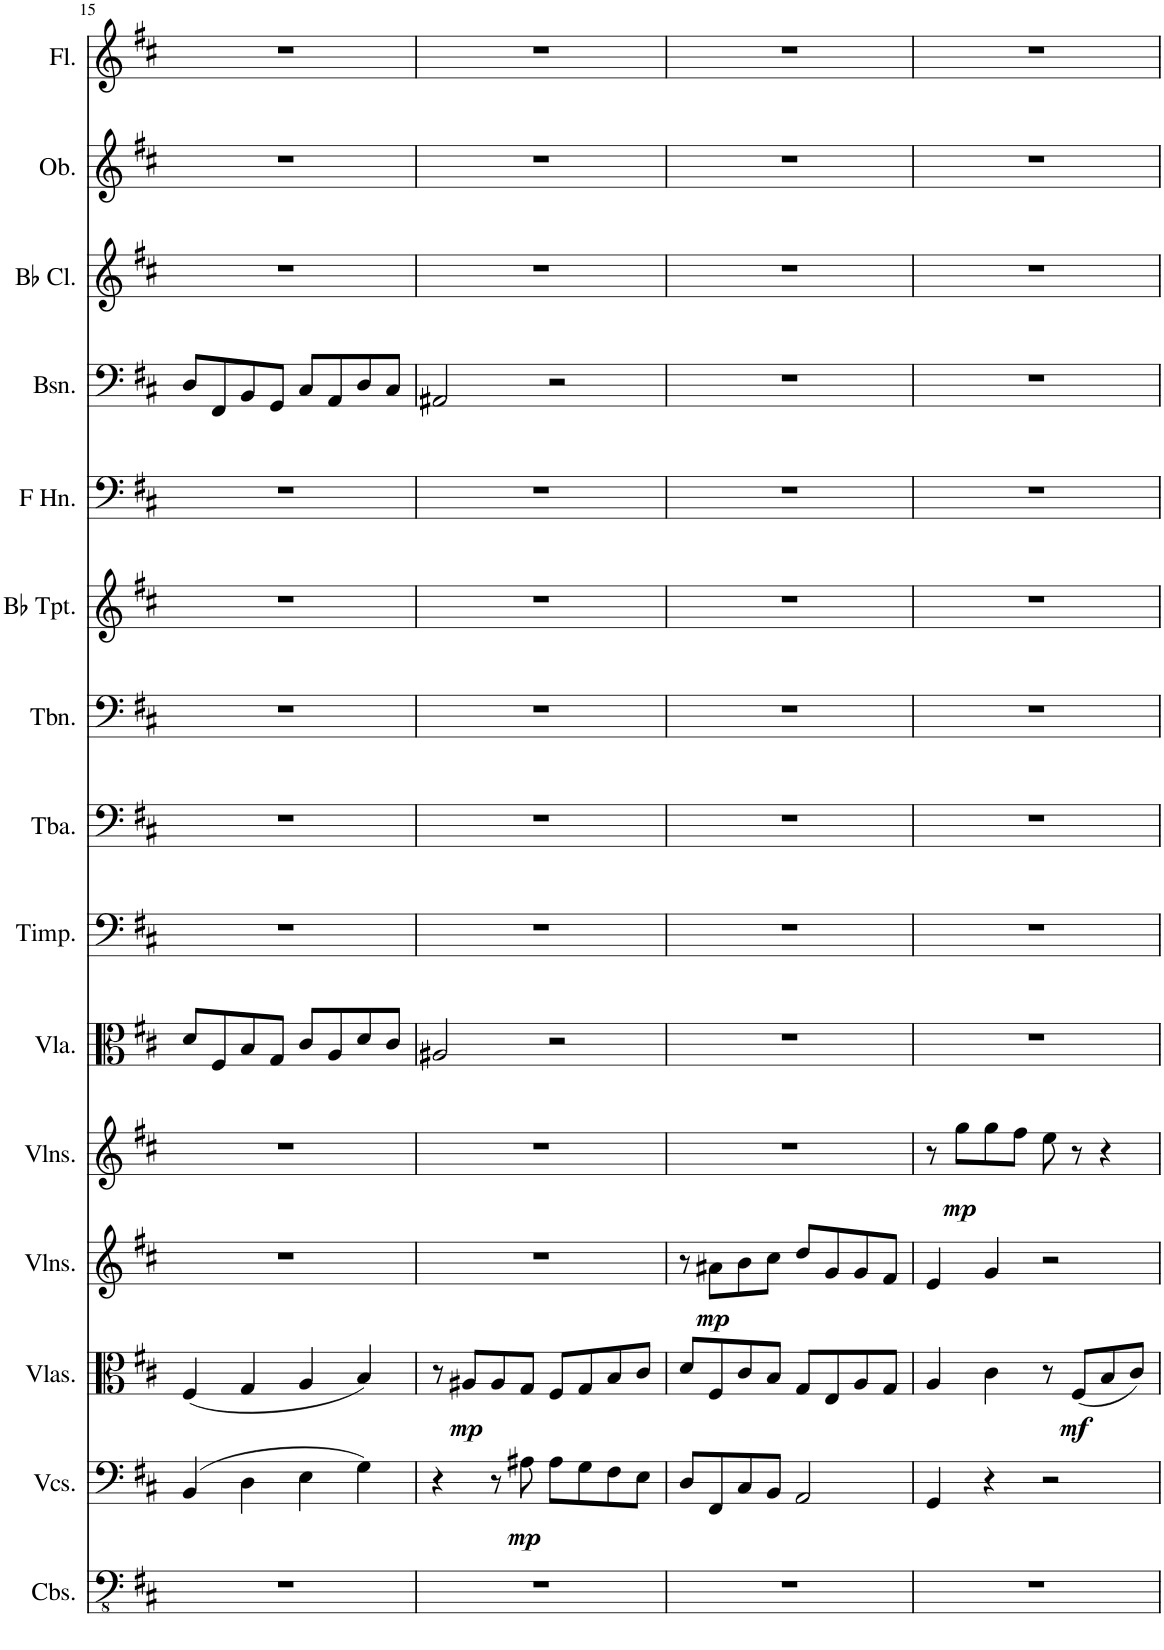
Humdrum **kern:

**kern	**kern	**dynam	**kern	**dynam	**kern	**dynam	**kern	**dynam	**kern	**kern	**kern	**kern	**kern	**kern	**kern	**kern	**kern	**kern
*part15	*part14	*part14	*part13	*part13	*part12	*part12	*part11	*part11	*part10	*part9	*part8	*part7	*part6	*part5	*part4	*part3	*part2	*part1
*staff15	*staff14	*staff14	*staff13	*staff13	*staff12	*staff12	*staff11	*staff11	*staff10	*staff9	*staff8	*staff7	*staff6	*staff5	*staff4	*staff3	*staff2	*staff1
*I"Contrabasses	*I"Violoncellos	*	*I"Violas	*	*I"Violins	*	*I"Violins	*	*I"Viola	*I"Timpani	*I"Tuba	*I"Trombone	*I"Bb Trumpet	*I"Horn in F	*I"Bassoon	*I"Bb Clarinet	*I"Oboe	*I"Flute
*I'Cbs.	*I'Vcs.	*	*I'Vlas.	*	*I'Vlns.	*	*I'Vlns.	*	*I'Vla.	*I'Timp.	*I'Tba.	*I'Tbn.	*I'Bb Tpt.	*	*I'Bsn.	*I'Bb Cl.	*I'Ob.	*I'Fl.
!!LO:PB:g=z
*clefFv4	*clefF4	*	*clefC3	*	*clefG2	*	*clefG2	*	*clefC3	*clefF4	*clefF4	*clefF4	*clefG2	*clefF4	*clefF4	*clefG2	*clefG2	*clefG2
*	*	*	*	*	*	*	*	*	*	*	*	*	*ITrd1c2	*ITrd4c7	*	*ITrd1c2	*	*
*k[f#c#]	*k[f#c#]	*	*k[f#c#]	*	*k[f#c#]	*	*k[f#c#]	*	*k[f#c#]	*k[f#c#]	*k[f#c#]	*k[f#c#]	*k[f#c#]	*k[f#c#]	*k[f#c#]	*k[f#c#]	*k[f#c#]	*k[f#c#]
*M4/4	*M4/4	*	*M4/4	*	*M4/4	*	*M4/4	*	*M4/4	*M4/4	*M4/4	*M4/4	*M4/4	*M4/4	*M4/4	*M4/4	*M4/4	*M4/4
=15	=15	=15	=15	=15	=15	=15	=15	=15	=15	=15	=15	=15	=15	=15	=15	=15	=15	=15
1r	(4BB/	.	(4F#/	.	1r	.	1r	.	8d/L	1r	1r	1r	1r	1r	8D/L	1r	1r	1r
.	.	.	.	.	.	.	.	.	8F#/	.	.	.	.	.	8FF#/	.	.	.
.	4D\	.	4G/	.	.	.	.	.	8B/	.	.	.	.	.	8BB/	.	.	.
.	.	.	.	.	.	.	.	.	8G/J	.	.	.	.	.	8GG/J	.	.	.
.	4E\	.	4A/	.	.	.	.	.	8c#/L	.	.	.	.	.	8C#/L	.	.	.
.	.	.	.	.	.	.	.	.	8A/	.	.	.	.	.	8AA/	.	.	.
.	4G\)	.	4B/)	.	.	.	.	.	8d/	.	.	.	.	.	8D/	.	.	.
.	.	.	.	.	.	.	.	.	8c#/J	.	.	.	.	.	8C#/J	.	.	.
=16	=16	=16	=16	=16	=16	=16	=16	=16	=16	=16	=16	=16	=16	=16	=16	=16	=16	=16
1r	4r	.	8r	.	1r	.	1r	.	2A#X/	1r	1r	1r	1r	1r	2AA#X/	1r	1r	1r
!	!	!	!	!LO:DY:b	!	!	!	!	!	!	!	!	!	!	!	!	!	!
.	.	.	8A#X/L	mp	.	.	.	.	.	.	.	.	.	.	.	.	.	.
.	8r	.	8A#/	.	.	.	.	.	.	.	.	.	.	.	.	.	.	.
!	!	!LO:DY:b	!	!	!	!	!	!	!	!	!	!	!	!	!	!	!	!
.	8A#X\	mp	8G/J	.	.	.	.	.	.	.	.	.	.	.	.	.	.	.
.	8A#\L	.	8F#/L	.	.	.	.	.	2r	.	.	.	.	.	2r	.	.	.
.	8G\	.	8G/	.	.	.	.	.	.	.	.	.	.	.	.	.	.	.
.	8F#\	.	8B/	.	.	.	.	.	.	.	.	.	.	.	.	.	.	.
.	8E\J	.	8c#/J	.	.	.	.	.	.	.	.	.	.	.	.	.	.	.
=17	=17	=17	=17	=17	=17	=17	=17	=17	=17	=17	=17	=17	=17	=17	=17	=17	=17	=17
1r	8D/L	.	8d/L	.	8r	.	1r	.	1r	1r	1r	1r	1r	1r	1r	1r	1r	1r
!	!	!	!	!	!	!LO:DY:b	!	!	!	!	!	!	!	!	!	!	!	!
.	8FF#/	.	8F#/	.	8a#X\L	mp	.	.	.	.	.	.	.	.	.	.	.	.
.	8C#/	.	8c#/	.	8b\	.	.	.	.	.	.	.	.	.	.	.	.	.
.	8BB/J	.	8B/J	.	8cc#\J	.	.	.	.	.	.	.	.	.	.	.	.	.
.	2AA/	.	8G/L	.	8dd/L	.	.	.	.	.	.	.	.	.	.	.	.	.
.	.	.	8E/	.	8g/	.	.	.	.	.	.	.	.	.	.	.	.	.
.	.	.	8A/	.	8g/	.	.	.	.	.	.	.	.	.	.	.	.	.
.	.	.	8G/J	.	8f#/J	.	.	.	.	.	.	.	.	.	.	.	.	.
=18	=18	=18	=18	=18	=18	=18	=18	=18	=18	=18	=18	=18	=18	=18	=18	=18	=18	=18
1r	4GG/	.	4A/	.	4e/	.	8r	.	1r	1r	1r	1r	1r	1r	1r	1r	1r	1r
!	!	!	!	!	!	!	!	!LO:DY:b	!	!	!	!	!	!	!	!	!	!
.	.	.	.	.	.	.	8gg\L	mp	.	.	.	.	.	.	.	.	.	.
.	4r	.	4c#\	.	4g/	.	8gg\	.	.	.	.	.	.	.	.	.	.	.
.	.	.	.	.	.	.	8ff#\J	.	.	.	.	.	.	.	.	.	.	.
.	2r	.	8r	.	2r	.	8ee\	.	.	.	.	.	.	.	.	.	.	.
!	!	!	!	!LO:DY:b	!	!	!	!	!	!	!	!	!	!	!	!	!	!
.	.	.	(8F#/L	mf	.	.	8r	.	.	.	.	.	.	.	.	.	.	.
.	.	.	8B/	.	.	.	4r	.	.	.	.	.	.	.	.	.	.	.
.	.	.	8c#/J)	.	.	.	.	.	.	.	.	.	.	.	.	.	.	.
=	=	=	=	=	=	=	=	=	=	=	=	=	=	=	=	=	=	=
*-	*-	*-	*-	*-	*-	*-	*-	*-	*-	*-	*-	*-	*-	*-	*-	*-	*-	*-
